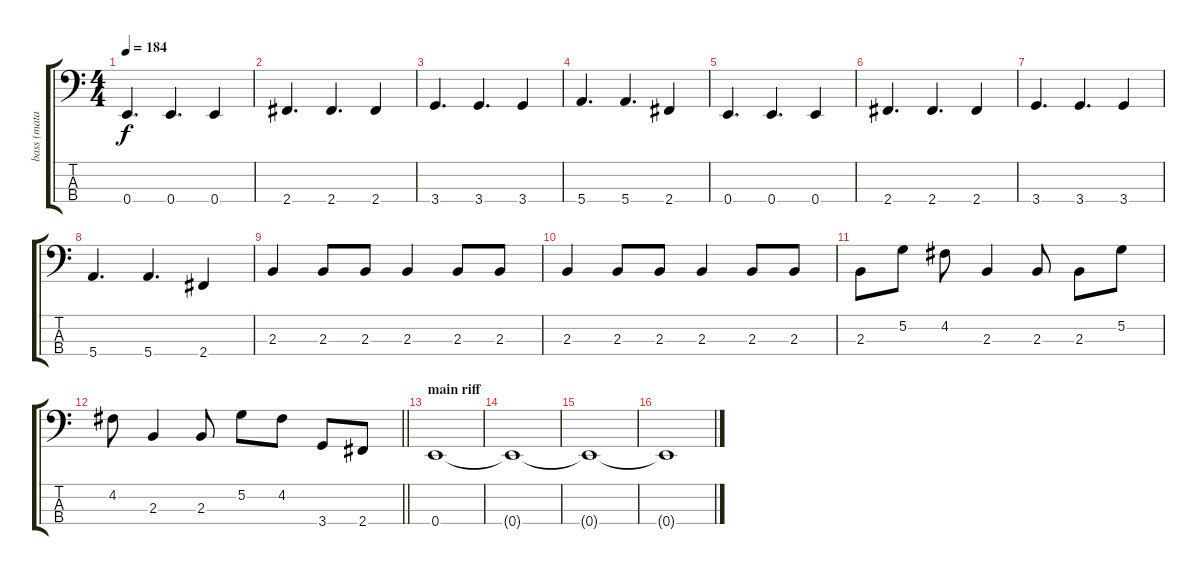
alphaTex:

\track ("bass (matatabi)" "bass (mata") {instrument electricbasspick}
\staff {score tabs}
\tuning (G2 D2 A1 E1) {hide}
\ts (4 4)
\tempo 184
\clef f4
\ks c
0.4.4{d dy f} 0.4.4{d} 0.4.4 |
2.4.4{d} 2.4.4{d} 2.4.4 |
3.4.4{d} 3.4.4{d} 3.4.4 |
5.4.4{d} 5.4.4{d} 2.4.4 |
0.4.4{d} 0.4.4{d} 0.4.4 |
2.4.4{d} 2.4.4{d} 2.4.4 |
3.4.4{d} 3.4.4{d} 3.4.4 |
5.4.4{d} 5.4.4{d} 2.4.4 |
2.3.4 2.3.8 2.3.8 2.3.4 2.3.8 2.3.8 |
2.3.4 2.3.8 2.3.8 2.3.4 2.3.8 2.3.8 |
2.3.8 5.2.8 4.2.8 2.3.4 2.3.8 2.3.8 5.2.8 |
\barLineRight lightlight
4.2.8 2.3.4 2.3.8 5.2.8 4.2.8 3.4.8 2.4.8 |
\section ("" "main riff")
0.4.1 |
0.4{t}.1 |
0.4{t}.1 |
0.4{t}.1
